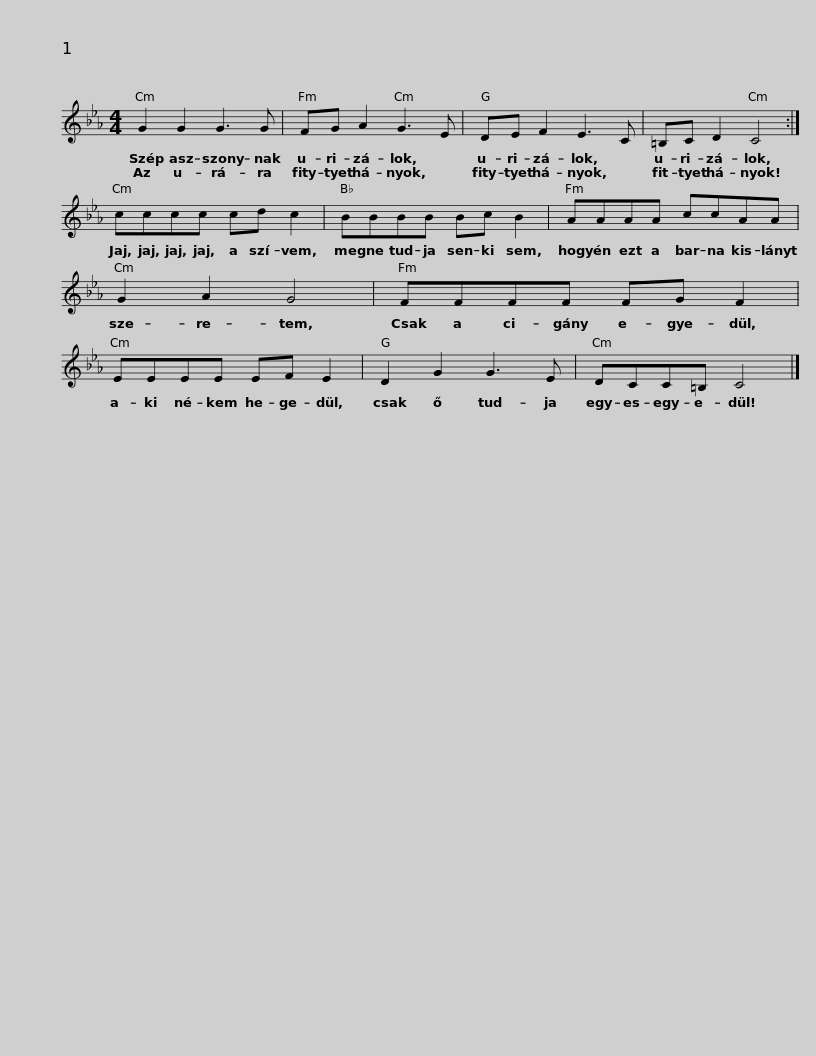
X:1
L:1/8
M:4/4
I:linebreak $
K:Eb
V:1 treble
V:1
 G2 G2 G3 G | FG A2 G3 E | DE F2 E3 C | =B,C D2 C4 :|$ cccc cd c2 | %5
 BBBB Bc B2 | AAAA ccAA | G2 A2 G4 |$ FFFF FG F2 | EEEE EF E2 | %10
 D2 G2 G3 E | DCC=B, C4 |] %12
